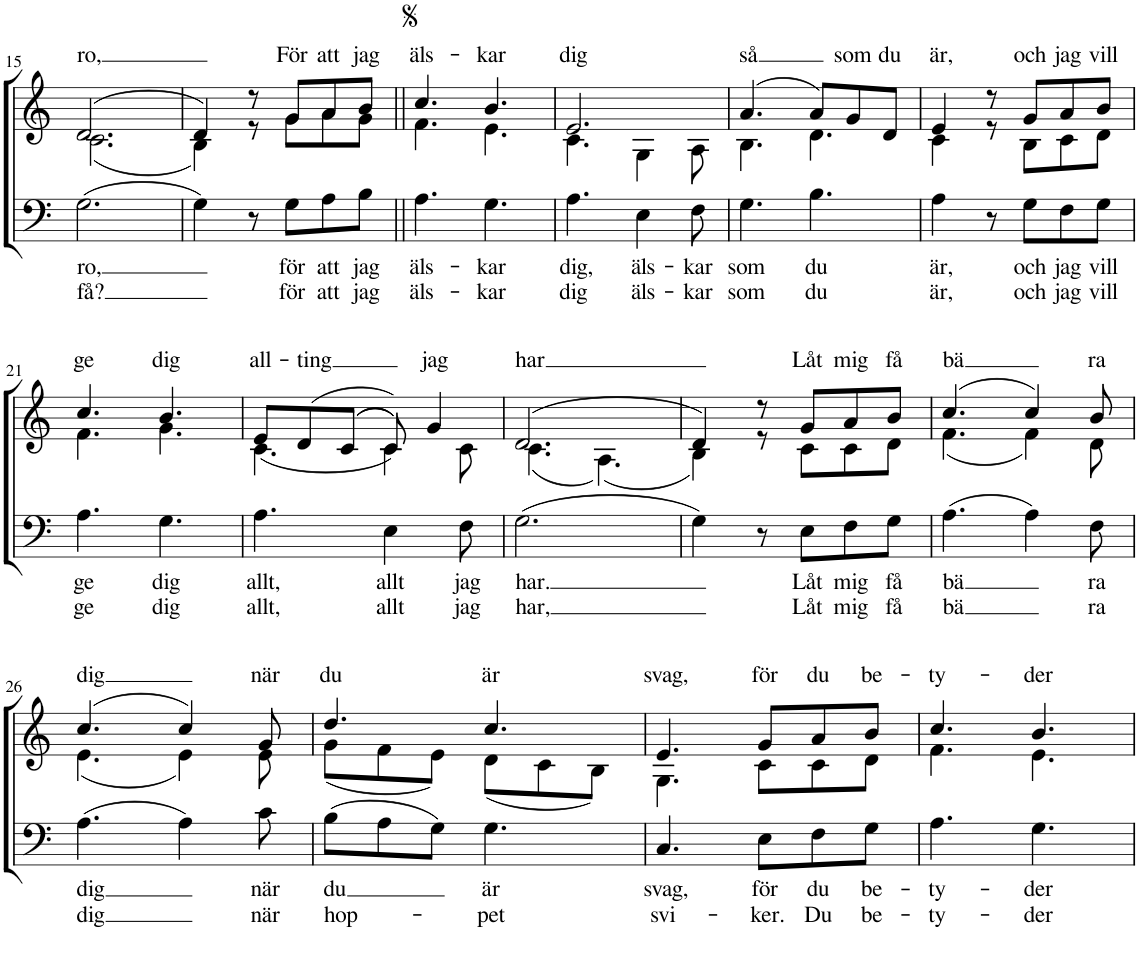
**kern	**text	**text	**kern	**text
*part2	*part2	*part2	*part1	*part1
*staff2	*staff2	*staff2	*staff1	*staff1
*I"T B	*	*	*I"S A	*
!!LO:PB:g=z
*clefF4	*	*	*clefG2	*
*k[]	*	*	*k[]	*
*M6/8	*	*	*M6/8	*
=15	=15	=15	=15	=15
!	!LO:LY:b	!LO:LY:b	!	!LO:LY:a
*	*	*	*^	*
(2.G\	ro,	få?	(2.d/	(2.c\	ro,
=16	=16	=16	=16	=16	=16
4G\)	.	.	4d/)	4B\)	.
8r	.	.	8r	8r	.
!	!LO:LY:b	!LO:LY:b	!	!	!LO:LY:a
8G\L	för	för	8g/L	8g\L	För
!	!LO:LY:b	!LO:LY:b	!	!	!LO:LY:a
8A\	att	att	8a/	8a\	att
!	!LO:LY:b	!LO:LY:b	!	!	!LO:LY:a
8B\J	jag	jag	8b/J	8g\J	jag
=17||	=17||	=17||	=17||	=17||	=17||
!	!LO:LY:b	!LO:LY:b	!	!	!LO:LY:a
4.A\	äls-	äls-	4.cc/	4.f\	äls-
!	!LO:LY:b	!LO:LY:b	!	!	!LO:LY:a
4.G\	-kar	-kar	4.b/	4.e\	-kar
=18	=18	=18	=18	=18	=18
!	!LO:LY:b	!LO:LY:b	!	!	!LO:LY:a
4.A\	dig,	dig	2.e/	4.c\	dig
!	!LO:LY:b	!LO:LY:b	!	!	!
4E\	äls-	äls-	.	4G\	.
!	!LO:LY:b	!LO:LY:b	!	!	!
8F\	-kar	-kar	.	8A\	.
=19	=19	=19	=19	=19	=19
!	!LO:LY:b	!LO:LY:b	!	!	!LO:LY:a
4.G\	som	som	(4.a/	4.B\	så
!	!LO:LY:b	!LO:LY:b	!	!	!
4.B\	du	du	8a/L)	4.d\	.
!	!	!	!	!	!LO:LY:a
.	.	.	8g/	.	som
!	!	!	!	!	!LO:LY:a
.	.	.	8d/J	.	du
=20	=20	=20	=20	=20	=20
!	!LO:LY:b	!LO:LY:b	!	!	!LO:LY:a
4A\	är,	är,	4e/	4c\	är,
8r	.	.	8r	8r	.
!	!LO:LY:b	!LO:LY:b	!	!	!LO:LY:a
8G\L	och	och	8g/L	8B\L	och
!	!LO:LY:b	!LO:LY:b	!	!	!LO:LY:a
8F\	jag	jag	8a/	8c\	jag
!	!LO:LY:b	!LO:LY:b	!	!	!LO:LY:a
8G\J	vill	vill	8b/J	8d\J	vill
!!LO:LB:g=z	!!
=21	=21	=21	=21	=21	=21
!	!LO:LY:b	!LO:LY:b	!	!	!LO:LY:a
4.A\	ge	ge	4.cc/	4.f\	ge
!	!LO:LY:b	!LO:LY:b	!	!	!LO:LY:a
4.G\	dig	dig	4.b/	4.g\	dig
=22	=22	=22	=22	=22	=22
!	!LO:LY:b	!LO:LY:b	!	!	!LO:LY:a
4.A\	allt,	allt,	8e/L	4.c\	all-
!	!	!	!	!	!LO:LY:a
.	.	.	(8d/	.	-ting
.	.	.	((8c/J	.	.
!	!LO:LY:b	!LO:LY:b	!	!	!
4E\	allt	allt	(8c/)))	4c\	.
!	!	!	!	!	!LO:LY:a
.	.	.	4g/	.	jag
!	!LO:LY:b	!LO:LY:b	!	!	!
8F\	jag	jag	.	8c\	.
=23	=23	=23	=23	=23	=23
!	!LO:LY:b	!LO:LY:b	!	!	!LO:LY:a
(2.G\	har.	har,	(2.d/	(4.c\	har
.	.	.	.	(4.A\)	.
=24	=24	=24	=24	=24	=24
4G\)	.	.	4d/)	4B\)	.
8r	.	.	8r	8r	.
!	!LO:LY:b	!LO:LY:b	!	!	!LO:LY:a
8E\L	Låt	Låt	8g/L	8c\L	Låt
!	!LO:LY:b	!LO:LY:b	!	!	!LO:LY:a
8F\	mig	mig	8a/	8c\	mig
!	!LO:LY:b	!LO:LY:b	!	!	!LO:LY:a
8G\J	få	få	8b/J	8d\J	få
=25	=25	=25	=25	=25	=25
!	!LO:LY:b	!LO:LY:b	!	!	!LO:LY:a
(4.A\	bä	bä	(4.cc/	(4.f\	bä
4A\)	.	.	4cc/)	4f\)	.
!	!LO:LY:b	!LO:LY:b	!	!	!LO:LY:a
8F\	ra	ra	8b/	8d\	ra
!!LO:LB:g=z	!!
=26	=26	=26	=26	=26	=26
!	!LO:LY:b	!LO:LY:b	!	!	!LO:LY:a
(4.A\	dig	dig	(4.cc/	(4.e\	dig
4A\)	.	.	4cc/)	4e\)	.
!	!LO:LY:b	!LO:LY:b	!	!	!LO:LY:a
8c\	när	när	8g/	8e\	när
=27	=27	=27	=27	=27	=27
!	!LO:LY:b	!LO:LY:b	!	!	!LO:LY:a
(8B\L	du	hop-	4.dd/	(8g\L	du
8A\	.	.	.	8f\	.
8G\J)	.	.	.	8e\J)	.
!	!LO:LY:b	!LO:LY:b	!	!	!LO:LY:a
4.G\	är	-pet	4.cc/	(8d\L	är
.	.	.	.	8c\	.
.	.	.	.	8B\J)	.
=28	=28	=28	=28	=28	=28
!	!LO:LY:b	!LO:LY:b	!	!	!LO:LY:a
4.C/	svag,	svi-	4.e/	4.G\	svag,
!	!LO:LY:b	!LO:LY:b	!	!	!LO:LY:a
8E\L	för	-ker.	8g/L	8c\L	för
!	!LO:LY:b	!LO:LY:b	!	!	!LO:LY:a
8F\	du	Du	8a/	8c\	du
!	!LO:LY:b	!LO:LY:b	!	!	!LO:LY:a
8G\J	be-	be-	8b/J	8d\J	be-
=29	=29	=29	=29	=29	=29
!	!LO:LY:b	!LO:LY:b	!	!	!LO:LY:a
4.A\	-ty-	-ty-	4.cc/	4.f\	-ty-
!	!LO:LY:b	!LO:LY:b	!	!	!LO:LY:a
4.G\	-der	-der	4.b/	4.e\	-der
*	*	*	*v	*v	*
=	=	=	=	=
*-	*-	*-	*-	*-
